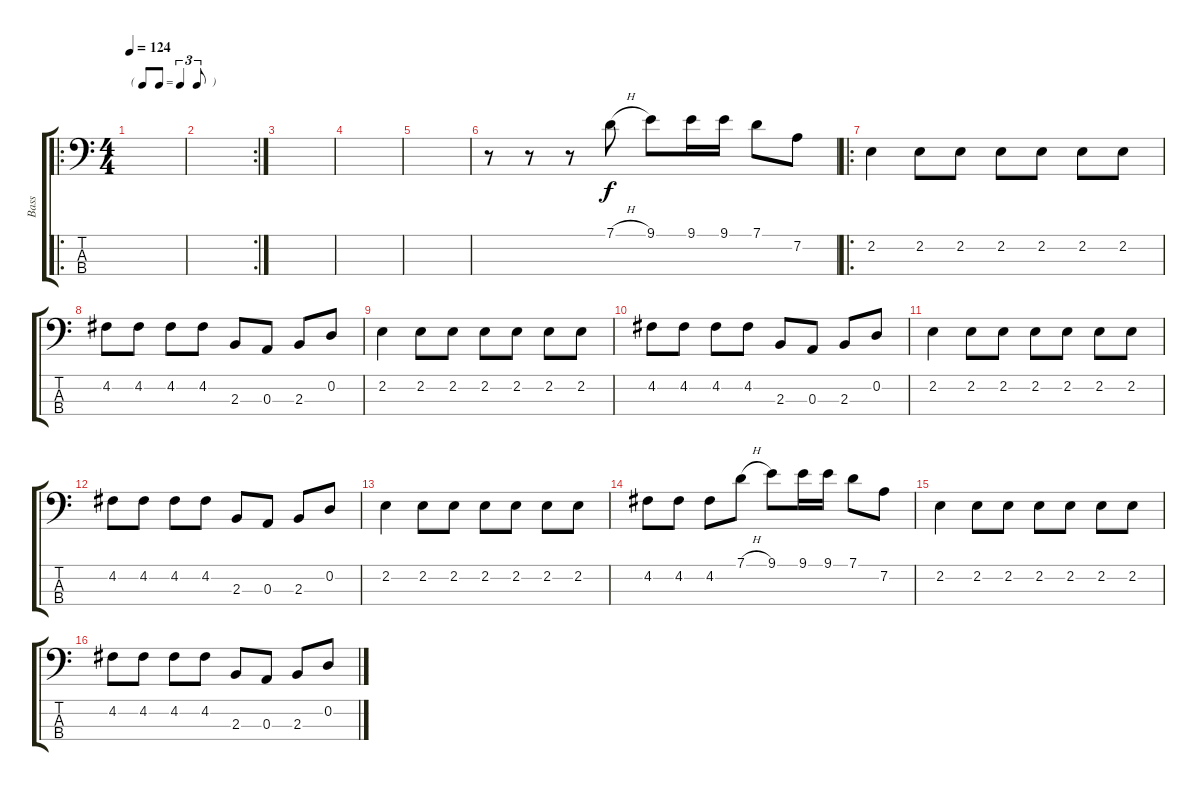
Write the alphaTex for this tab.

\track ("Bass" "Bass") {instrument acousticbass}
\staff {score tabs}
\tuning (G2 D2 A1 E1) {hide}
\ro
\ts (4 4)
\tf triplet8th
\tempo 124
\clef f4
\ks c
|
\rc 2
|
|
|
|
r.8 r.8 r.8 7.1{h}.8 9.1.8 9.1.16 9.1.16 7.1.8 7.2.8 |
\ro
2.2.4 2.2.8 2.2.8 2.2.8 2.2.8 2.2.8 2.2.8 |
4.2.8 4.2.8 4.2.8 4.2.8 2.3.8 0.3.8 2.3.8 0.2.8 |
2.2.4 2.2.8 2.2.8 2.2.8 2.2.8 2.2.8 2.2.8 |
4.2.8 4.2.8 4.2.8 4.2.8 2.3.8 0.3.8 2.3.8 0.2.8 |
2.2.4 2.2.8 2.2.8 2.2.8 2.2.8 2.2.8 2.2.8 |
4.2.8 4.2.8 4.2.8 4.2.8 2.3.8 0.3.8 2.3.8 0.2.8 |
2.2.4 2.2.8 2.2.8 2.2.8 2.2.8 2.2.8 2.2.8 |
4.2.8 4.2.8 4.2.8 7.1{h}.8 9.1.8 9.1.16 9.1.16 7.1.8 7.2.8 |
2.2.4 2.2.8 2.2.8 2.2.8 2.2.8 2.2.8 2.2.8 |
4.2.8 4.2.8 4.2.8 4.2.8 2.3.8 0.3.8 2.3.8 0.2.8
